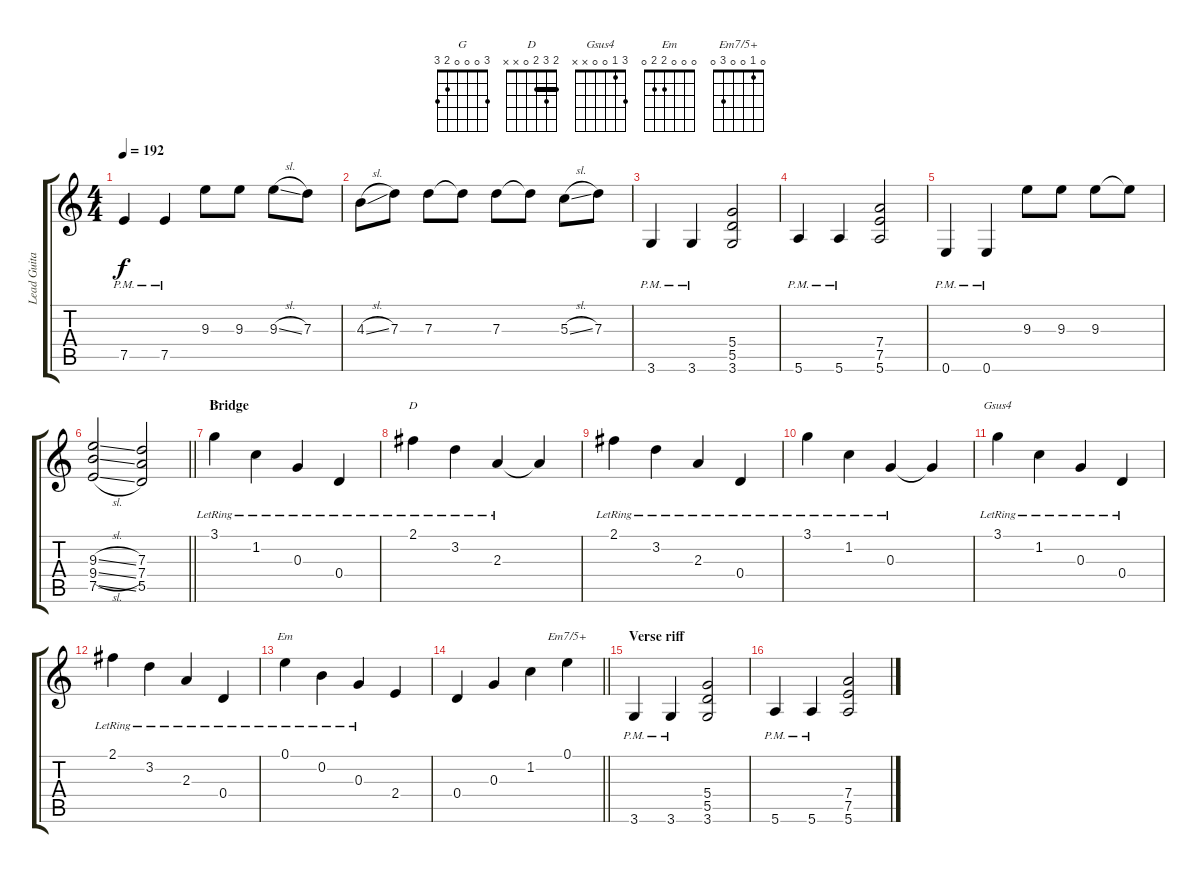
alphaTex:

\track ("Lead Guitar" "Lead Guita") {instrument overdrivenguitar}
\staff {score tabs}
\tuning (E4 B3 G3 D3 A2 E2) {hide}
\chord ("G" 3 0 0 0 2 3)
\chord ("D" 2 3 2 0 x x) {barre 2}
\chord ("Gsus4" 3 1 0 0 x x)
\chord ("Em" 0 0 0 2 2 0)
\chord ("Em7/5+" 0 1 0 0 3 0)
\ts (4 4)
\tempo 192
\clef g2
\ks c
7.5{pm}.4{dy f} 7.5{pm}.4 9.3.8 9.3.8 9.3{sl}.8 7.3.8 |
4.3{sl}.8 7.3.8 7.3.8 7.3{t}.8 7.3.8 7.3{t}.8 5.3{sl}.8 7.3.8 |
3.6{pm}.4 3.6{pm}.4 (5.4 5.5 3.6).2 |
5.6{pm}.4 5.6{pm}.4 (7.4 7.5 5.6).2 |
0.6{pm}.4 0.6{pm}.4 9.3.8 9.3.8 9.3.8 9.3{t}.8 |
\barLineRight lightlight
(9.3{sl} 9.4{sl} 7.5{sl}).2 (7.3 7.4 5.5).2 |
\section ("" "Bridge")
3.1{lr}.4{ch "G" volume 6} 1.2{lr}.4 0.3{lr}.4 0.4{lr}.4 |
2.1{lr}.4{ch "D"} 3.2{lr}.4 2.3{lr}.4 2.3{t}.4 |
2.1{lr}.4 3.2{lr}.4 2.3{lr}.4 0.4{lr}.4 |
3.1{lr}.4 1.2{lr}.4 0.3{lr}.4 0.3{t}.4 |
3.1{lr}.4{ch "Gsus4"} 1.2{lr}.4 0.3{lr}.4 0.4{lr}.4 |
2.1{lr}.4 3.2{lr}.4 2.3{lr}.4 0.4{lr}.4 |
0.1{lr}.4{ch "Em"} 0.2{lr}.4 0.3{lr}.4 2.4.4 |
\barLineRight lightlight
0.4.4 0.3.4 1.2.4 0.1.4{ch "Em7/5+"} |
\section ("" "Verse riff")
3.6{pm}.4{volume 9} 3.6{pm}.4 (5.4 5.5 3.6).2 |
5.6{pm}.4 5.6{pm}.4 (7.4 7.5 5.6).2
